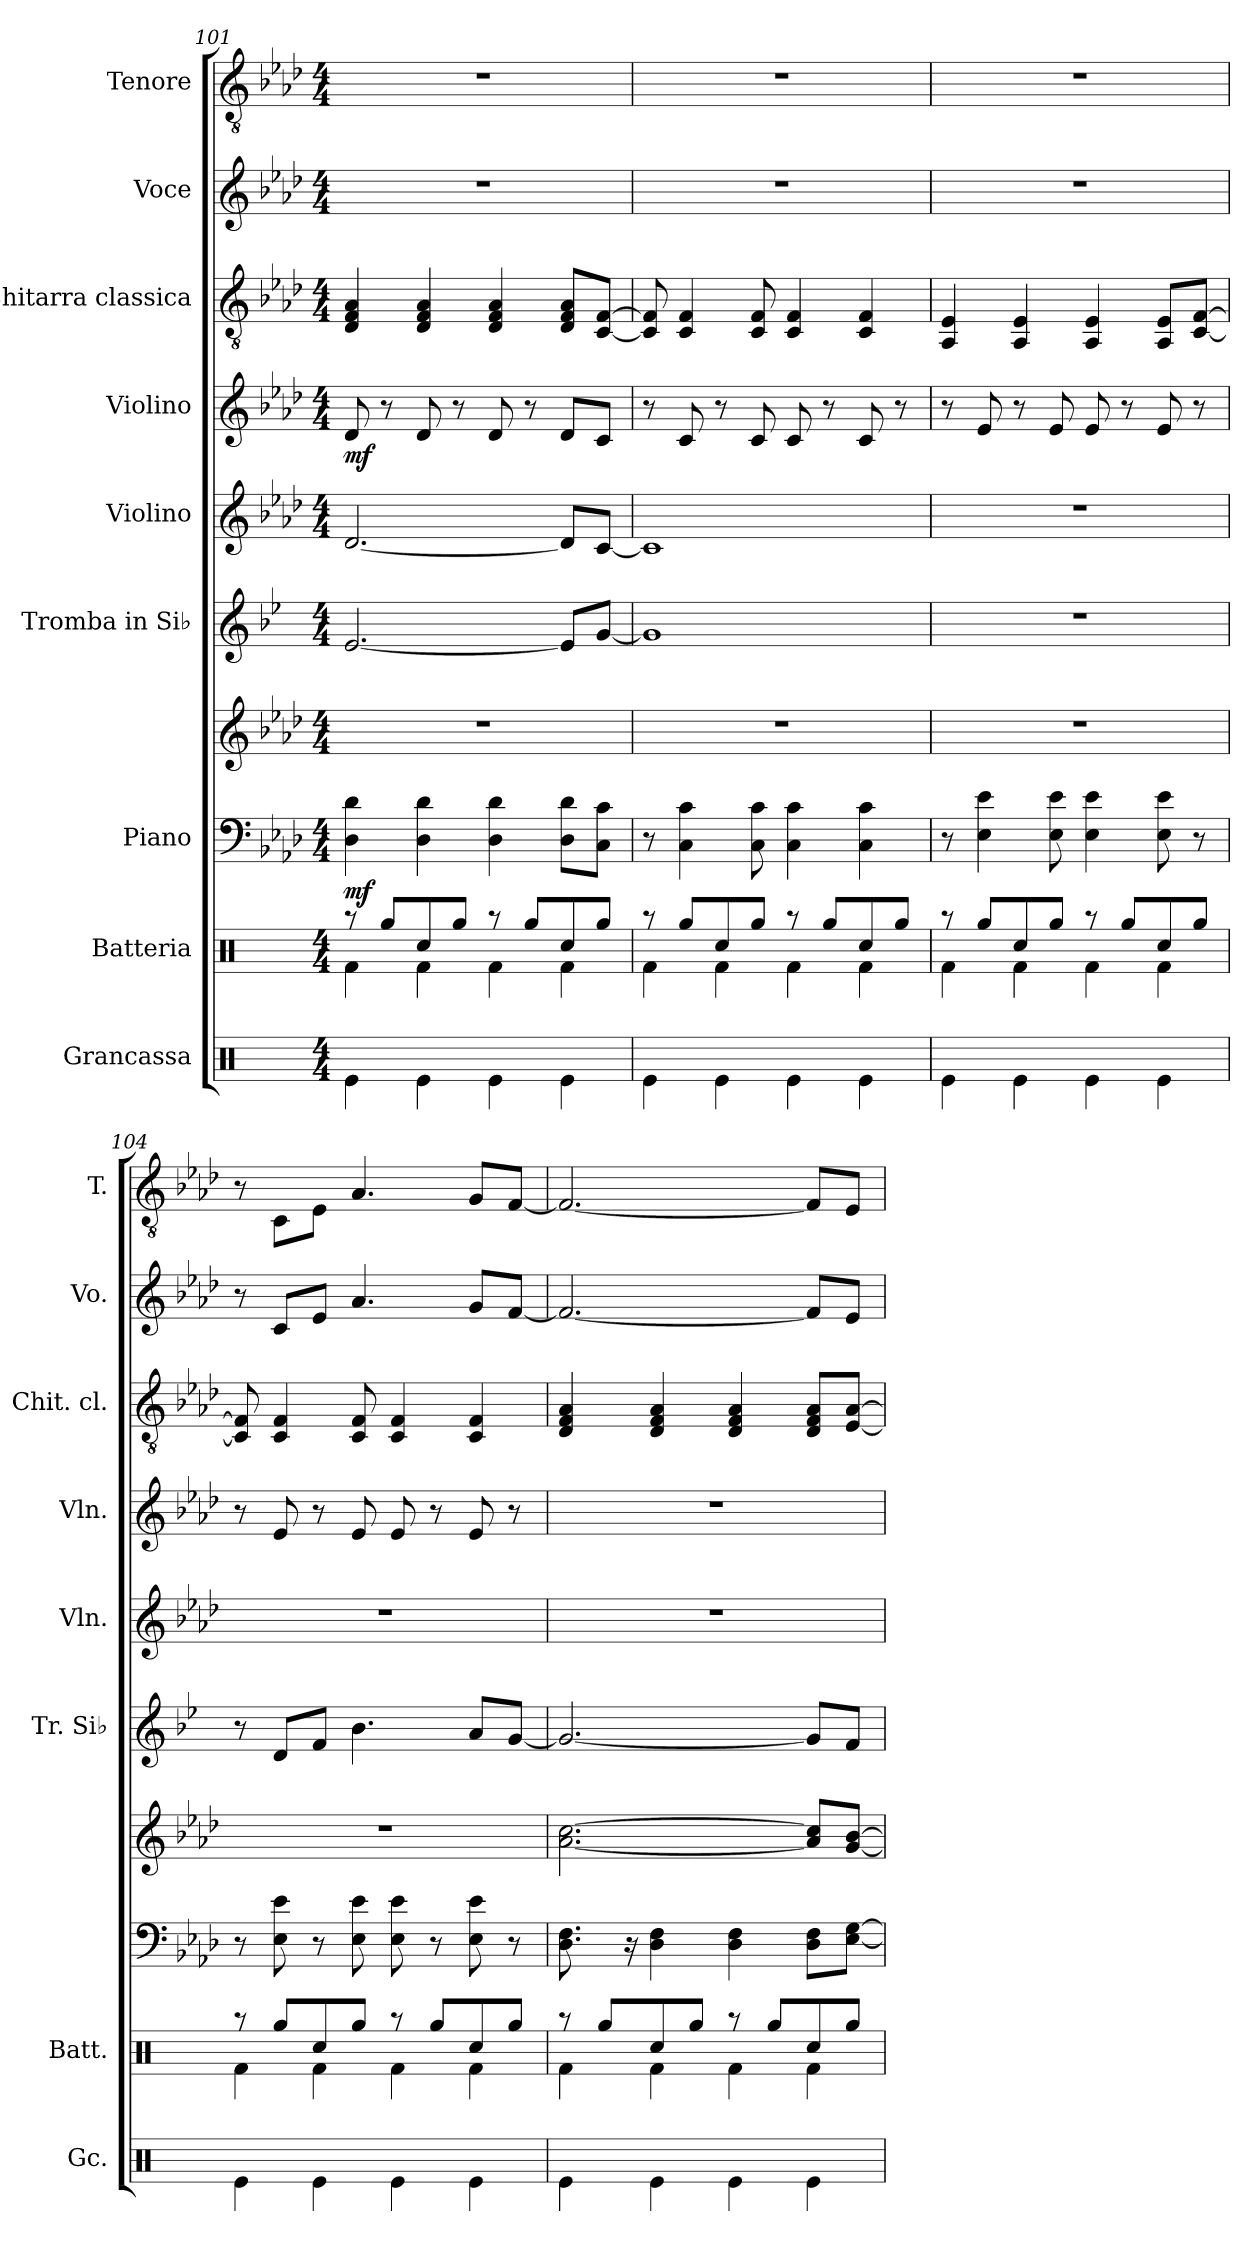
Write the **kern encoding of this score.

**kern	**kern	**kern	**kern	**dynam	**kern	**kern	**kern	**dynam	**kern	**kern	**kern
*part9	*part8	*part7	*part7	*part7	*part6	*part5	*part4	*part4	*part3	*part2	*part1
*staff10	*staff9	*staff8	*staff7	*staff7/8	*staff6	*staff5	*staff4	*staff4	*staff3	*staff2	*staff1
*I"Grancassa	*I"Batteria	*I"Piano	*	*	*I"Tromba in Si♭	*I"Violino	*I"Violino	*	*I"Chitarra classica	*I"Voce	*I"Tenore
*I'Gc.	*I'Batt.	*	*	*	*I'Tr. Si♭	*I'Vln.	*I'Vln.	*	*I'Chit. cl.	*I'Vo.	*I'T.
!!LO:PB:g=z
*clefX	*clefX	*clefF4	*clefG2	*	*clefG2	*clefG2	*clefG2	*	*clefGv2	*clefG2	*clefGv2
*	*	*	*	*	*ITrd1c2	*	*	*	*	*	*
*k[]	*k[]	*k[b-e-a-d-]	*k[b-e-a-d-]	*	*k[b-e-a-d-]	*k[b-e-a-d-]	*k[b-e-a-d-]	*	*k[b-e-a-d-]	*k[b-e-a-d-]	*k[b-e-a-d-]
*M4/4	*M4/4	*M4/4	*M4/4	*	*M4/4	*M4/4	*M4/4	*	*M4/4	*M4/4	*M4/4
=101	=101	=101	=101	=101	=101	=101	=101	=101	=101	=101	=101
*	*^	*	*	*	*	*	*	*	*	*	*
!	!	!	!	!	!LO:DY:b=2	!	!	!	!LO:DY:b	!	!	!
4Re\	8r	4Rf\	4D-\ 4d-\	1r	mf	[2.d-/	[2.d-/	8d-/	mf	4D-/ 4F/ 4A-/	1r	1r
.	8Rgg/L	.	.	.	.	.	.	8r	.	.	.	.
4Re\	8Rcc/	4Rf\	4D-\ 4d-\	.	.	.	.	8d-/	.	4D-/ 4F/ 4A-/	.	.
.	8Rgg/J	.	.	.	.	.	.	8r	.	.	.	.
4Re\	8r	4Rf\	4D-\ 4d-\	.	.	.	.	8d-/	.	4D-/ 4F/ 4A-/	.	.
.	8Rgg/L	.	.	.	.	.	.	8r	.	.	.	.
4Re\	8Rcc/	4Rf\	8D-\ 8d-\L	.	.	8d-/L]	8d-/L]	8d-/L	.	8D-/ 8F/ 8A-/L	.	.
.	8Rgg/J	.	8C\ 8c\J	.	.	[8f/J	[8c/J	8c/J	.	[8C/ [8F/J	.	.
=102	=102	=102	=102	=102	=102	=102	=102	=102	=102	=102	=102	=102
4Re\	8r	4Rf\	8r	1r	.	1f]	1c]	8r	.	8C/] 8F/]	1r	1r
.	8Rgg/L	.	4C\ 4c\	.	.	.	.	8c/	.	4C/ 4F/	.	.
4Re\	8Rcc/	4Rf\	.	.	.	.	.	8r	.	.	.	.
.	8Rgg/J	.	8C\ 8c\	.	.	.	.	8c/	.	8C/ 8F/	.	.
4Re\	8r	4Rf\	4C\ 4c\	.	.	.	.	8c/	.	4C/ 4F/	.	.
.	8Rgg/L	.	.	.	.	.	.	8r	.	.	.	.
4Re\	8Rcc/	4Rf\	4C\ 4c\	.	.	.	.	8c/	.	4C/ 4F/	.	.
.	8Rgg/J	.	.	.	.	.	.	8r	.	.	.	.
=103	=103	=103	=103	=103	=103	=103	=103	=103	=103	=103	=103	=103
4Re\	8r	4Rf\	8r	1r	.	1r	1r	8r	.	4AA-/ 4E-/	1r	1r
.	8Rgg/L	.	4E-\ 4e-\	.	.	.	.	8e-/	.	.	.	.
4Re\	8Rcc/	4Rf\	.	.	.	.	.	8r	.	4AA-/ 4E-/	.	.
.	8Rgg/J	.	8E-\ 8e-\	.	.	.	.	8e-/	.	.	.	.
4Re\	8r	4Rf\	4E-\ 4e-\	.	.	.	.	8e-/	.	4AA-/ 4E-/	.	.
.	8Rgg/L	.	.	.	.	.	.	8r	.	.	.	.
4Re\	8Rcc/	4Rf\	8E-\ 8e-\	.	.	.	.	8e-/	.	8AA-/ 8E-/L	.	.
.	8Rgg/J	.	8r	.	.	.	.	8r	.	[8C/ [8F/J	.	.
!!LO:PB:g=z
=104	=104	=104	=104	=104	=104	=104	=104	=104	=104	=104	=104	=104
4Re\	8r	4Rf\	8r	1r	.	8r	1r	8r	.	8C/] 8F/]	8r	8r
.	8Rgg/L	.	8E-\ 8e-\	.	.	8c/L	.	8e-/	.	4C/ 4F/	8c/L	8C\L
4Re\	8Rcc/	4Rf\	8r	.	.	8e-/J	.	8r	.	.	8e-/J	8E-\J
.	8Rgg/J	.	8E-\ 8e-\	.	.	4.a-\	.	8e-/	.	8C/ 8F/	4.a-/	4.A-/
4Re\	8r	4Rf\	8E-\ 8e-\	.	.	.	.	8e-/	.	4C/ 4F/	.	.
.	8Rgg/L	.	8r	.	.	.	.	8r	.	.	.	.
4Re\	8Rcc/	4Rf\	8E-\ 8e-\	.	.	8g/L	.	8e-/	.	4C/ 4F/	8g/L	8G/L
.	8Rgg/J	.	8r	.	.	[8f/J	.	8r	.	.	[8f/J	[8F/J
=105	=105	=105	=105	=105	=105	=105	=105	=105	=105	=105	=105	=105
4Re\	8r	4Rf\	8.D-\ 8.F\	[2.a-\ [2.cc\	.	2.f/_	1r	1r	.	4D-/ 4F/ 4A-/	2.f/_	2.F/_
.	8Rgg/L	.	.	.	.	.	.	.	.	.	.	.
.	.	.	16r	.	.	.	.	.	.	.	.	.
4Re\	8Rcc/	4Rf\	4D-\ 4F\	.	.	.	.	.	.	4D-/ 4F/ 4A-/	.	.
.	8Rgg/J	.	.	.	.	.	.	.	.	.	.	.
4Re\	8r	4Rf\	4D-\ 4F\	.	.	.	.	.	.	4D-/ 4F/ 4A-/	.	.
.	8Rgg/L	.	.	.	.	.	.	.	.	.	.	.
4Re\	8Rcc/	4Rf\	8D-\ 8F\L	8a-/] 8cc/]L	.	8f/L]	.	.	.	8D-/ 8F/ 8A-/L	8f/L]	8F/L]
.	8Rgg/J	.	[8E-\ [8G\J	[8g/ [8b-/J	.	8e-/J	.	.	.	[8E-/ [8A-/J	8e-/J	8E-/J
*	*v	*v	*	*	*	*	*	*	*	*	*	*
=	=	=	=	=	=	=	=	=	=	=	=
*-	*-	*-	*-	*-	*-	*-	*-	*-	*-	*-	*-
